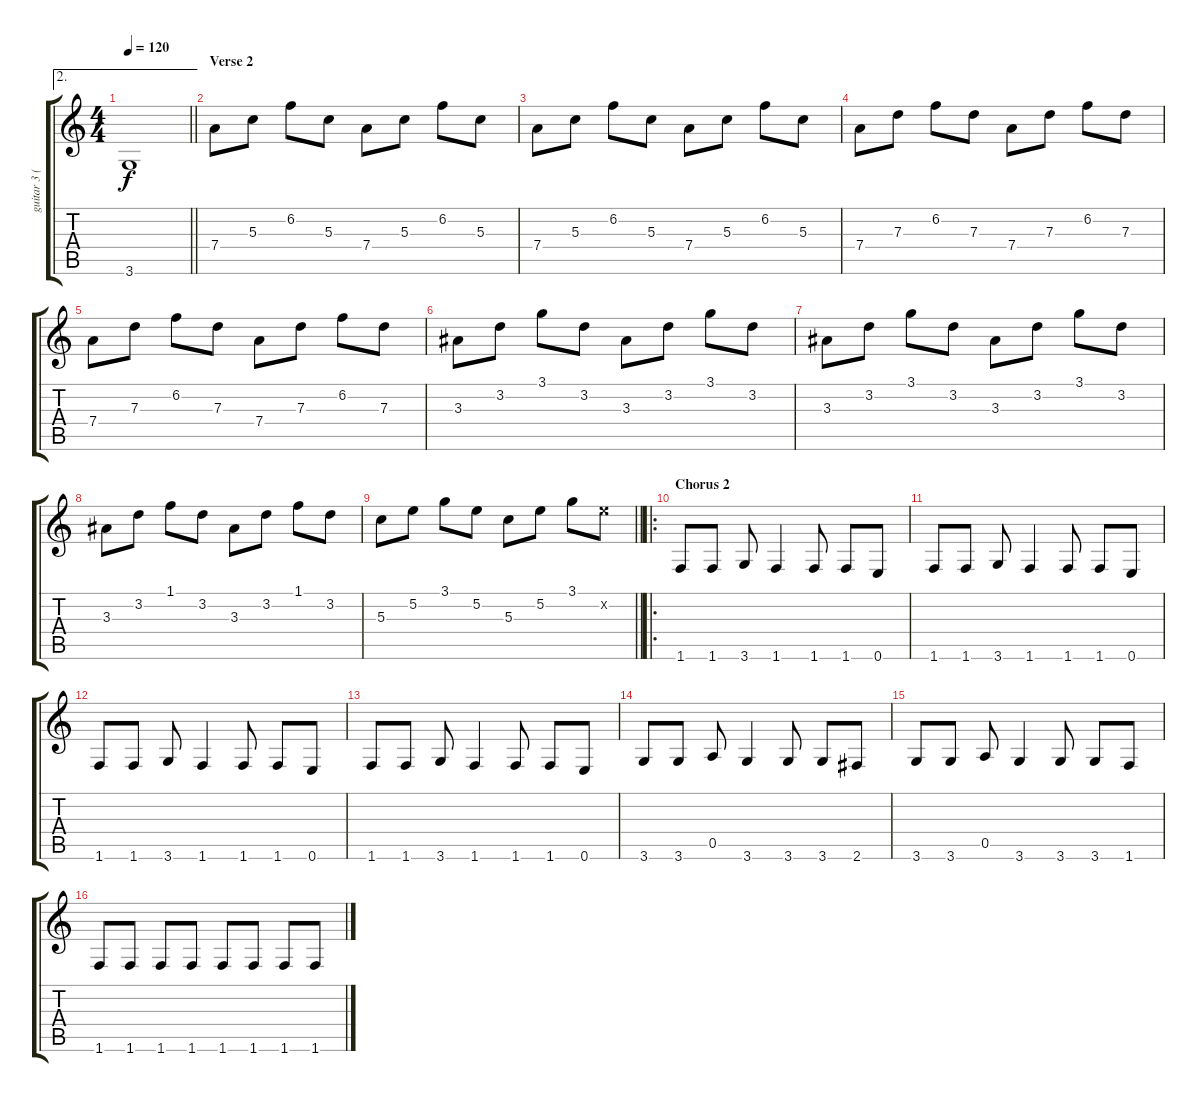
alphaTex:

\track ("guitar 3 (bass)" "guitar 3 (") {instrument acousticguitarsteel}
\staff {score tabs}
\tuning (E4 B3 G3 D3 A2 E2) {hide}
\ae 2
\ts (4 4)
\tempo 120
\clef g2
\barLineRight lightlight
\ks c
3.6.1{dy f} |
\section ("" "Verse 2")
7.4.8 5.3.8 6.2.8 5.3.8 7.4.8 5.3.8 6.2.8 5.3.8 |
7.4.8 5.3.8 6.2.8 5.3.8 7.4.8 5.3.8 6.2.8 5.3.8 |
7.4.8 7.3.8 6.2.8 7.3.8 7.4.8 7.3.8 6.2.8 7.3.8 |
7.4.8 7.3.8 6.2.8 7.3.8 7.4.8 7.3.8 6.2.8 7.3.8 |
3.3.8 3.2.8 3.1.8 3.2.8 3.3.8 3.2.8 3.1.8 3.2.8 |
3.3.8 3.2.8 3.1.8 3.2.8 3.3.8 3.2.8 3.1.8 3.2.8 |
3.3.8 3.2.8 1.1.8 3.2.8 3.3.8 3.2.8 1.1.8 3.2.8 |
\barLineRight lightlight
5.3.8 5.2.8 3.1.8 5.2.8 5.3.8 5.2.8 3.1.8 5.2{x}.8 |
\ro
\section ("" "Chorus 2")
1.6.8 1.6.8 3.6.8 1.6.4 1.6.8 1.6.8 0.6.8 |
1.6.8 1.6.8 3.6.8 1.6.4 1.6.8 1.6.8 0.6.8 |
1.6.8 1.6.8 3.6.8 1.6.4 1.6.8 1.6.8 0.6.8 |
1.6.8 1.6.8 3.6.8 1.6.4 1.6.8 1.6.8 0.6.8 |
3.6.8 3.6.8 0.5.8 3.6.4 3.6.8 3.6.8 2.6.8 |
3.6.8 3.6.8 0.5.8 3.6.4 3.6.8 3.6.8 1.6.8 |
1.6.8 1.6.8 1.6.8 1.6.8 1.6.8 1.6.8 1.6.8 1.6.8
